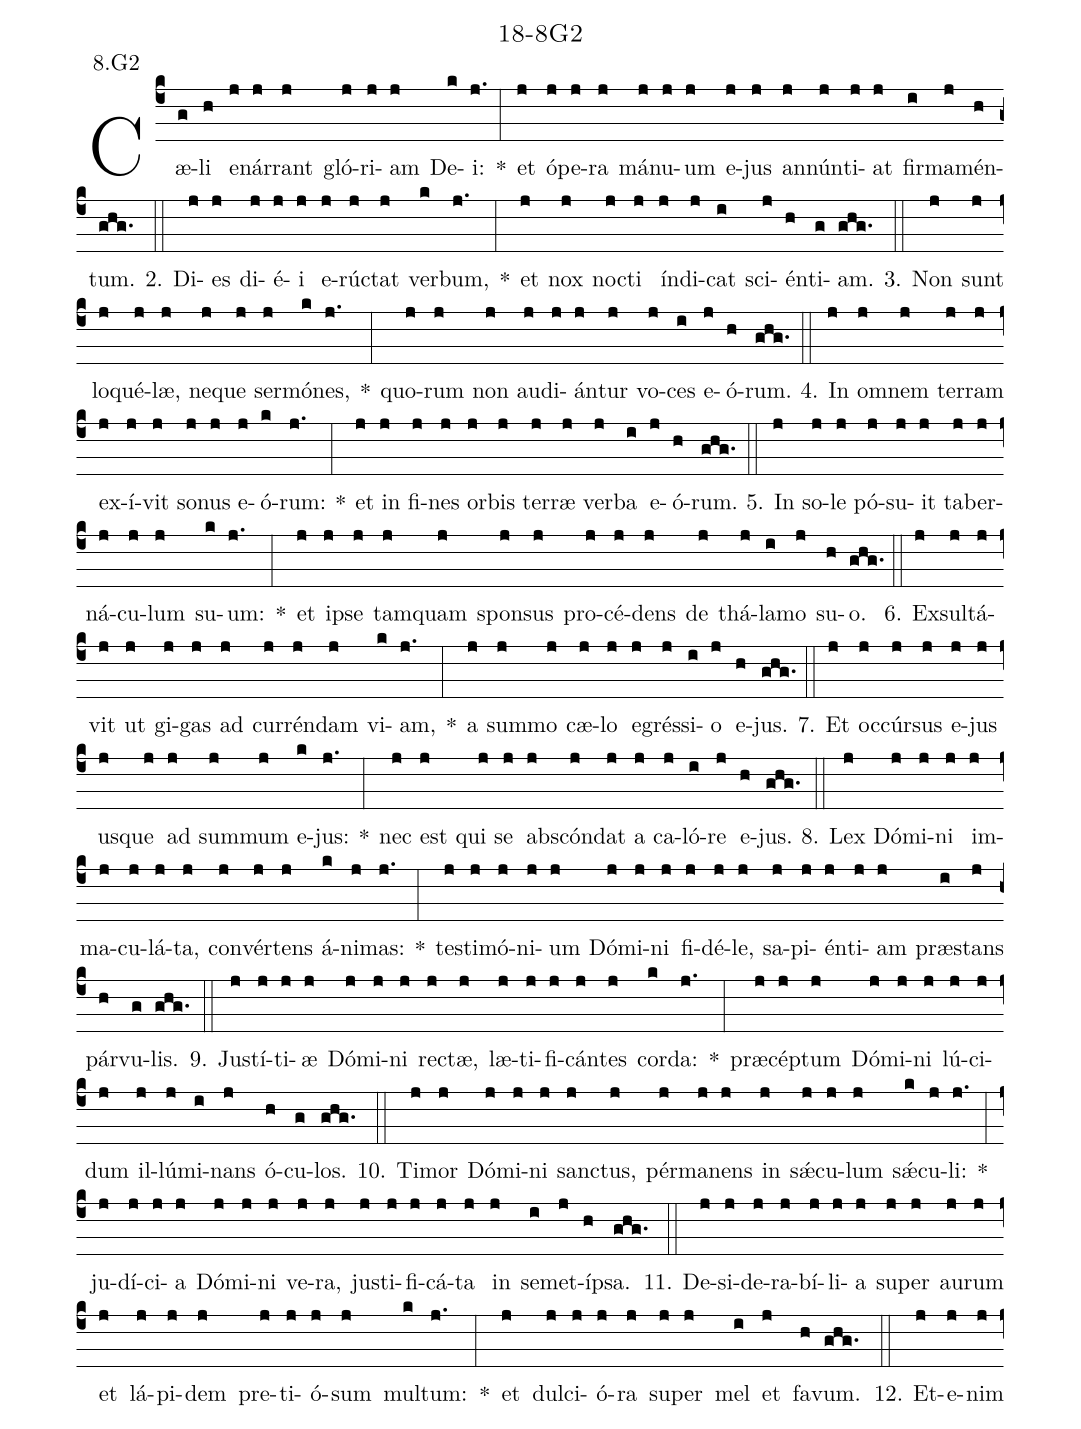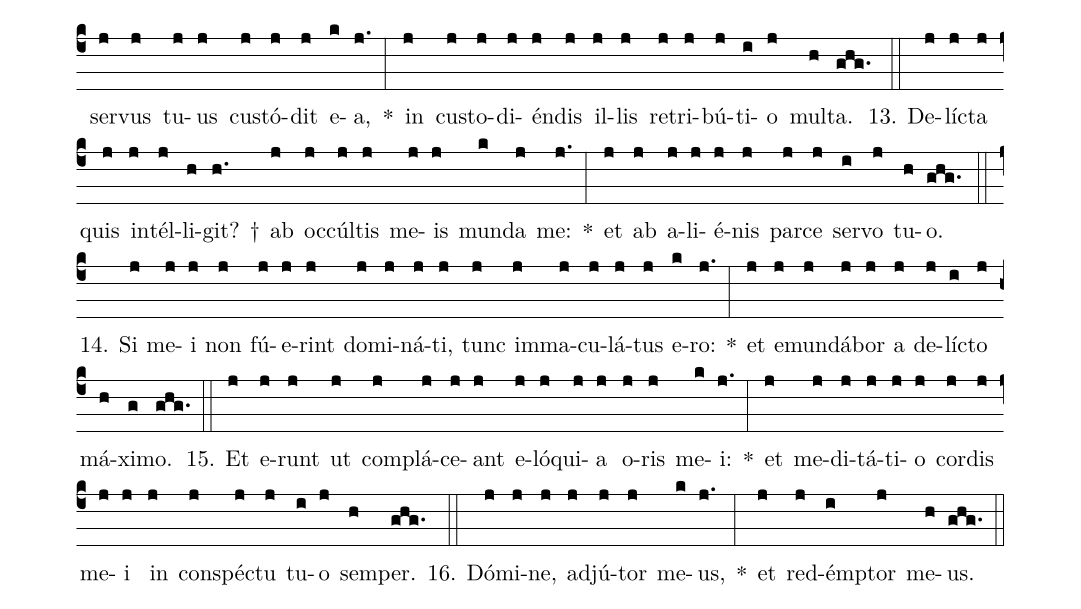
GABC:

name: 18-8G2;
annotation: 8.G2;
%%
(c4)Cæ(g)li(h) e(j)nár(j)rant(j) gló(j)ri(j)am(j) De(k)i:(j.) *(:) et(j) ó(j)pe(j)ra(j) má(j)nu(j)um(j) e(j)jus(j) an(j)nún(j)ti(j)at(j) fir(i)ma(j)mén(h)tum.(ghg.) (::)
2. Di(j)es(j) di(j)é(j)i(j) e(j)rúc(j)tat(j) ver(k)bum,(j.) *(:) et(j) nox(j) noc(j)ti(j) ín(j)di(j)cat(i) sci(j)én(h)ti(g)am.(ghg.) (::)
3. Non(j) sunt(j) lo(j)qué(j)læ,(j) ne(j)que(j) ser(j)mó(k)nes,(j.) *(:) quo(j)rum(j) non(j) au(j)di(j)án(j)tur(j) vo(j)ces(i) e(j)ó(h)rum.(ghg.) (::)
4. In(j) om(j)nem(j) ter(j)ram(j) ex(j)í(j)vit(j) so(j)nus(j) e(j)ó(k)rum:(j.) *(:) et(j) in(j) fi(j)nes(j) or(j)bis(j) ter(j)ræ(j) ver(j)ba(i) e(j)ó(h)rum.(ghg.) (::)
5. In(j) so(j)le(j) pó(j)su(j)it(j) ta(j)ber(j)ná(j)cu(j)lum(j) su(k)um:(j.) *(:) et(j) ip(j)se(j) tam(j)quam(j) spon(j)sus(j) pro(j)cé(j)dens(j) de(j) thá(j)la(i)mo(j) su(h)o.(ghg.) (::)
6. Ex(j)sul(j)tá(j)vit(j) ut(j) gi(j)gas(j) ad(j) cur(j)rén(j)dam(j) vi(k)am,(j.) *(:) a(j) sum(j)mo(j) cæ(j)lo(j) e(j)grés(j)si(i)o(j) e(h)jus.(ghg.) (::)
7. Et(j) oc(j)cúr(j)sus(j) e(j)jus(j) us(j)que(j) ad(j) sum(j)mum(j) e(k)jus:(j.) *(:) nec(j) est(j) qui(j) se(j) abs(j)cón(j)dat(j) a(j) ca(j)ló(i)re(j) e(h)jus.(ghg.) (::)
8. Lex(j) Dó(j)mi(j)ni(j) im(j)ma(j)cu(j)lá(j)ta,(j) con(j)vér(j)tens(j) á(k)ni(j)mas:(j.) *(:) tes(j)ti(j)mó(j)ni(j)um(j) Dó(j)mi(j)ni(j) fi(j)dé(j)le,(j) sa(j)pi(j)én(j)ti(j)am(j) præ(i)stans(j) pár(h)vu(g)lis.(ghg.) (::)
9. Jus(j)tí(j)ti(j)æ(j) Dó(j)mi(j)ni(j) rec(j)tæ,(j) læ(j)ti(j)fi(j)cán(j)tes(j) cor(k)da:(j.) *(:) præ(j)cép(j)tum(j) Dó(j)mi(j)ni(j) lú(j)ci(j)dum(j) il(j)lú(j)mi(i)nans(j) ó(h)cu(g)los.(ghg.) (::)
10. Ti(j)mor(j) Dó(j)mi(j)ni(j) sanc(j)tus,(j) pér(j)ma(j)nens(j) in(j) sǽ(j)cu(j)lum(j) sǽ(k)cu(j)li:(j.) *(:) ju(j)dí(j)ci(j)a(j) Dó(j)mi(j)ni(j) ve(j)ra,(j) jus(j)ti(j)fi(j)cá(j)ta(j) in(j) se(i)met(j)íp(h)sa.(ghg.) (::)
11. De(j)si(j)de(j)ra(j)bí(j)li(j)a(j) su(j)per(j) au(j)rum(j) et(j) lá(j)pi(j)dem(j) pre(j)ti(j)ó(j)sum(j) mul(k)tum:(j.) *(:) et(j) dul(j)ci(j)ó(j)ra(j) su(j)per(j) mel(i) et(j) fa(h)vum.(ghg.) (::)
12. Et(j)e(j)nim(j) ser(j)vus(j) tu(j)us(j) cus(j)tó(j)dit(j) e(k)a,(j.) *(:) in(j) cus(j)to(j)di(j)én(j)dis(j) il(j)lis(j) re(j)tri(j)bú(j)ti(i)o(j) mul(h)ta.(ghg.) (::)
13. De(j)líc(j)ta(j) quis(j) in(j)tél(j)li(h)git? †(h.) ab(j) oc(j)cúl(j)tis(j) me(j)is(j) mun(k)da(j) me:(j.) *(:) et(j) ab(j) a(j)li(j)é(j)nis(j) par(j)ce(j) ser(i)vo(j) tu(h)o.(ghg.) (::)
14. Si(j) me(j)i(j) non(j) fú(j)e(j)rint(j) do(j)mi(j)ná(j)ti,(j) tunc(j) im(j)ma(j)cu(j)lá(j)tus(j) e(k)ro:(j.) *(:) et(j) e(j)mun(j)dá(j)bor(j) a(j) de(j)líc(i)to(j) má(h)xi(g)mo.(ghg.) (::)
15. Et(j) e(j)runt(j) ut(j) com(j)plá(j)ce(j)ant(j) e(j)ló(j)qui(j)a(j) o(j)ris(j) me(k)i:(j.) *(:) et(j) me(j)di(j)tá(j)ti(j)o(j) cor(j)dis(j) me(j)i(j) in(j) con(j)spéc(j)tu(j) tu(i)o(j) sem(h)per.(ghg.) (::)
16. Dó(j)mi(j)ne,(j) ad(j)jú(j)tor(j) me(k)us,(j.) *(:) et(j) red(j)émp(i)tor(j) me(h)us.(ghg.) (::)
